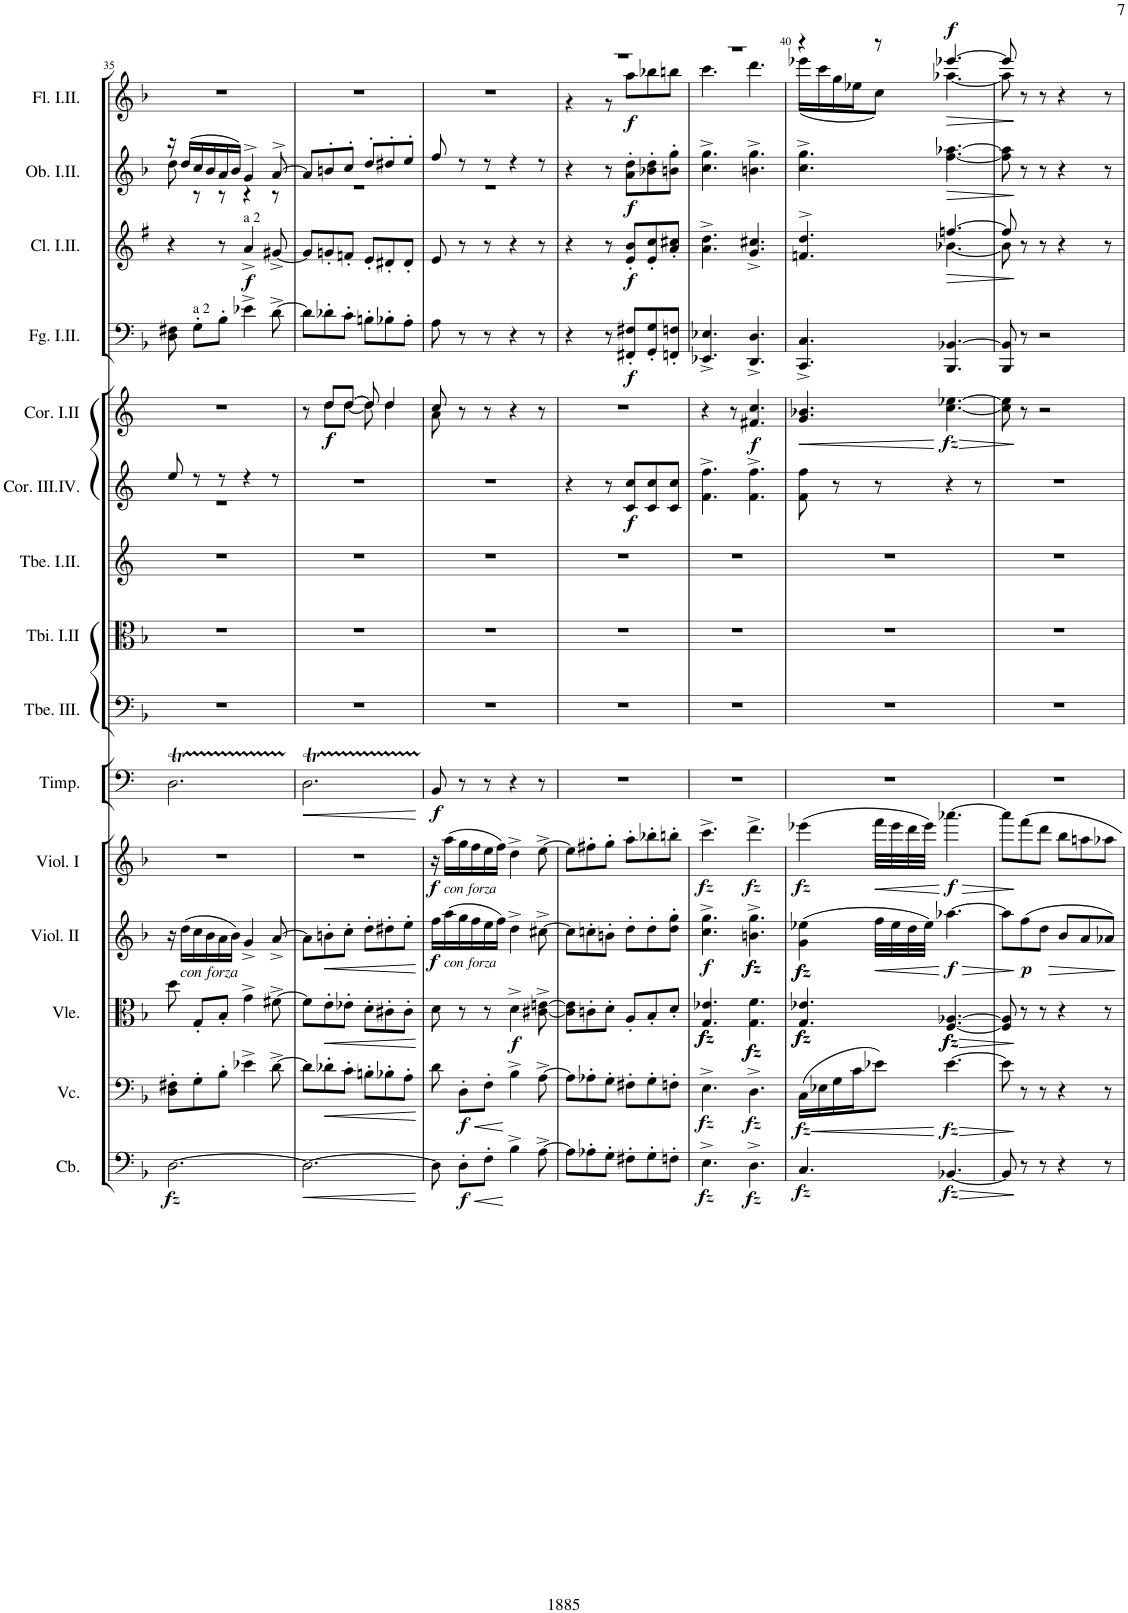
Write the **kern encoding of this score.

**kern	**dynam	**kern	**dynam	**kern	**dynam	**kern	**dynam	**kern	**dynam	**kern	**dynam	**kern	**kern	**kern	**kern	**dynam	**kern	**dynam	**kern	**dynam	**kern	**dynam	**kern	**dynam	**kern	**dynam
*part15	*part15	*part14	*part14	*part13	*part13	*part12	*part12	*part11	*part11	*part10	*part10	*part9	*part8	*part7	*part6	*part6	*part5	*part5	*part4	*part4	*part3	*part3	*part2	*part2	*part1	*part1
*staff15	*staff15	*staff14	*staff14	*staff13	*staff13	*staff12	*staff12	*staff11	*staff11	*staff10	*staff10	*staff9	*staff8	*staff7	*staff6	*staff6	*staff5	*staff5	*staff4	*staff4	*staff3	*staff3	*staff2	*staff2	*staff1	*staff1
*I"Contrabassi	*	*I"Violoncelli	*	*I"Viole	*	*I"Violini II	*	*I"Violini I	*	*I"Timpani D, A	*	*I"Trombone III.	*I"Tromboni I.II.	*I"Trombe I.II. in D	*I"Corni in D III.IV.	*	*I"Corni in F I.II.	*	*I"Fagotti I.II.	*	*I"Clarinetti in B I.II.	*	*I"Oboi I.II.	*	*I"Flauti I.II.	*
*I'Cb.	*	*I'Vc.	*	*I'Vle.	*	*I'Viol. II	*	*I'Viol. I	*	*I'Timp.	*	*I'Tbe. III.	*I'Tbi. I.II	*I'Tbe. I.II.	*I'Cor. III.IV.	*	*I'Cor. I.II	*	*I'Fg. I.II.	*	*I'Cl. I.II.	*	*I'Ob. I.II.	*	*I'Fl. I.II.	*
!!LO:PB:g=z
*clefF4	*	*clefF4	*	*clefC3	*	*clefG2	*	*clefG2	*	*clefF4	*	*clefF4	*clefC3	*clefG2	*clefG2	*	*clefG2	*	*clefF4	*	*clefG2	*	*clefG2	*	*clefG2	*
*Trd7c12	*	*	*	*	*	*	*	*	*	*	*	*	*	*Trd-1c-2	*Trd6c10	*	*Trd4c7	*	*	*	*Trd1c2	*	*	*	*	*
*k[b-]	*	*k[b-]	*	*k[b-]	*	*k[b-]	*	*k[b-]	*	*k[]	*	*k[b-]	*k[b-]	*k[]	*k[]	*	*k[]	*	*k[b-]	*	*k[f#]	*	*k[b-]	*	*k[b-]	*
*M6/8	*	*M6/8	*	*M6/8	*	*M6/8	*	*M6/8	*	*M6/8	*	*M6/8	*M6/8	*M6/8	*M6/8	*	*M6/8	*	*M6/8	*	*M6/8	*	*M6/8	*	*M6/8	*
=35	=35	=35	=35	=35	=35	=35	=35	=35	=35	=35	=35	=35	=35	=35	=35	=35	=35	=35	=35	=35	=35	=35	=35	=35	=35	=35
*	*	*	*	*	*	*	*	*	*	*	*	*	*	*	*^	*	*	*	*	*	*	*	*^	*	*	*
!	!LO:DY:b	!	!	!	!	!	!	!	!	!	!	!	!	!	!	!	!	!	!	!	!	!	!	!	!	!	!	!
[2.D\	fz	8D\' 8F#X\'L	.	8dd\	.	16r	.	2.r	.	2.DT\	.	2.r	2.r	2.r	8ee/	2.r	.	2.r	.	8D\ 8F#X\	.	4r	.	16r	8dd\	.	2.r	.
!	!	!	!	!	!	!LO:TX:b:i:t=con forza	!	!	!	!	!	!	!	!	!	!	!	!	!	!	!	!	!	!	!	!	!	!
.	.	.	.	.	.	(16dd\LL	.	.	.	.	.	.	.	.	.	.	.	.	.	.	.	.	.	(16dd/LL	.	.	.	.
!	!	!	!	!	!	!	!	!	!	!	!	!	!	!	!	!	!	!	!	!LO:TX:a:t=a 2	!	!	!	!	!	!	!	!
.	.	8G'\	.	8G'/L	.	16cc\	.	.	.	.	.	.	.	.	8r	.	.	.	.	8G'\L	.	.	.	16cc/	8r	.	.	.
.	.	.	.	.	.	16b-\	.	.	.	.	.	.	.	.	.	.	.	.	.	.	.	.	.	16b-/	.	.	.	.
.	.	8B-'\J	.	8B-'/J	.	16a\	.	.	.	.	.	.	.	.	8r	.	.	.	.	8B-'\J	.	8r	.	16a/	8r	.	.	.
.	.	.	.	.	.	16b-\JJ)	.	.	.	.	.	.	.	.	.	.	.	.	.	.	.	.	.	16b-/JJ)	.	.	.	.
!	!	!	!	!	!	!	!	!	!	!	!	!	!	!	!	!	!	!	!	!	!	!LO:TX:a:t=a 2	!	!	!	!	!	!
!	!	!	!	!	!	!	!	!	!	!	!	!	!	!	!	!	!	!	!	!	!	!	!LO:DY:b	!	!	!	!	!
.	.	4e-X^\	.	4g^\	.	4g^/	.	.	.	.	.	.	.	.	4r	.	.	.	.	4e-X^\	.	4a^/	f	4g^/	4r	.	.	.
.	.	[8d^\	.	[8f#X^\	.	[8a^/	.	.	.	.	.	.	.	.	8r	.	.	.	.	[8d^\	.	[8g#X^/	.	[8a^/	8r	.	.	.
*	*	*	*	*	*	*	*	*	*	*	*	*	*	*	*v	*v	*	*	*	*	*	*	*	*	*	*	*	*
=36	=36	=36	=36	=36	=36	=36	=36	=36	=36	=36	=36	=36	=36	=36	=36	=36	=36	=36	=36	=36	=36	=36	=36	=36	=36	=36	=36
!	!LO:HP:b	!	!	!	!	!	!	!	!	!	!	!	!	!	!	!	!	!	!	!	!	!	!	!	!	!	!
*	*	*	*	*	*	*	*	*	*	*	*	*	*	*	*	*	*^	*	*	*	*	*	*	*	*	*	*
2.D\_	<	8d\L]	.	8f#\L]	.	8a\L]	.	2.r	.	2.DT\	.	2.r	2.r	2.r	2.r	.	8r	8ryy	.	8d\L]	.	8g#/L]	.	8a/L]	2.r	.	2.r	.
!	!	!	!LO:HP:b	!	!LO:HP:b	!	!LO:HP:b	!	!	!	!	!	!	!	!	!	!	!	!LO:DY:b	!	!	!	!	!	!	!	!	!
.	.	8d-X'\	<	8e'\	<	8bn'\	<	.	.	.	.	.	.	.	.	.	8dd/L	8dd\L	f	8d-X'\	.	8gn'/	.	8bn'/	.	.	.	.
.	.	8c'\J	.	8e-X'\J	.	8cc'\J	.	.	.	.	.	.	.	.	.	.	[8dd/J	[8dd\J	.	8c'\J	.	8fn'/J	.	8cc'/J	.	.	.	.
.	.	8Bn'\L	.	8d'\L	.	8dd'\L	.	.	.	.	.	.	.	.	.	.	8dd/]	8dd\]	.	8Bn'\L	.	8e'/L	.	8dd'/L	.	.	.	.
.	.	8B-X'\	.	8c#X'\	.	8dd#X'\	.	.	.	.	.	.	.	.	.	.	4dd/	4dd\	.	8B-X'\	.	8d#X'/	.	8dd#X'/	.	.	.	.
.	.	8A'\J	.	8c#'\J	.	8ee'\J	.	.	.	.	.	.	.	.	.	.	.	.	.	8A'\J	.	8d#'/J	.	8ee'/J	.	.	.	.
=37	=37	=37	=37	=37	=37	=37	=37	=37	=37	=37	=37	=37	=37	=37	=37	=37	=37	=37	=37	=37	=37	=37	=37	=37	=37	=37	=37	=37
!	!	!	!	!	!	!	!	!	!	!	!LO:DY:b	!	!	!	!	!	!	!	!	!	!	!	!	!	!	!	!	!
8D\]	.	8d\	.	8d\	.	16ff\LL	.	16r	.	8BB/	f	2.r	2.r	2.r	2.r	.	8cc/	8a\	.	8A\	.	8e/	.	8ff/	2.r	.	2.r	.
!	!	!	!	!	!	!	!LO:DY:b	!	!	!	!	!	!	!	!	!	!	!	!	!	!	!	!	!	!	!	!	!
!	!	!	!	!	!	!	!LO:DY:n=1:b	!	!LO:DY:b	!	!	!	!	!	!	!	!	!	!	!	!	!	!	!	!	!	!	!
!	!	!	!	!	!	!	!	!	!LO:DY:n=1:b	!	!	!	!	!	!	!	!	!	!	!	!	!	!	!	!	!	!	!
.	.	.	.	.	.	(16aa\	f other-dynamics	(16aa\LL	f other-dynamics	.	.	.	.	.	.	.	.	.	.	.	.	.	.	.	.	.	.	.
!	!LO:HP:b	!	!LO:HP:b	!	!	!	!	!	!	!	!	!	!	!	!	!	!	!	!	!	!	!	!	!	!	!	!	!
!	!LO:DY:n=1:b	!	!LO:DY:n=1:b	!	!	!	!	!	!	!	!	!	!	!	!	!	!	!	!	!	!	!	!	!	!	!	!	!
8D'\L	< f	8D'\L	< f	8r	.	16gg\	.	16gg\	.	8r	.	.	.	.	.	.	8r	8ryy	.	8r	.	8r	.	8r	.	.	.	.
.	.	.	.	.	.	16ff\	.	16ff\	.	.	.	.	.	.	.	.	.	.	.	.	.	.	.	.	.	.	.	.
8F'\J	.	8F'\J	.	8r	.	16ee\	.	16ee\	.	8r	.	.	.	.	.	.	8r	8ryy	.	8r	.	8r	.	8r	.	.	.	.
.	.	.	.	.	.	16ff\JJ)	.	16ff\JJ)	.	.	.	.	.	.	.	.	.	.	.	.	.	.	.	.	.	.	.	.
!	!	!	!	!	!LO:DY:b	!	!	!	!	!	!	!	!	!	!	!	!	!	!	!	!	!	!	!	!	!	!	!
4B-^\	[	4B-^\	[	4d^\	f	4dd^\	.	4dd^\	.	4r	.	.	.	.	.	.	4r	4ryy	.	4r	.	4r	.	4r	.	.	.	.
[8A^\	.	[8A^\	.	[8c#X\^ [8en\^	.	[8cc#X^\	.	[8ee^\	.	8r	.	.	.	.	.	.	8r	8ryy	.	8r	.	8r	.	8r	.	.	.	.
*	*	*	*	*	*	*	*	*	*	*	*	*	*	*	*	*	*v	*v	*	*	*	*	*	*v	*v	*	*	*
=38	=38	=38	=38	=38	=38	=38	=38	=38	=38	=38	=38	=38	=38	=38	=38	=38	=38	=38	=38	=38	=38	=38	=38	=38	=38	=38
*	*	*	*	*	*	*	*	*	*	*	*	*	*	*	*	*	*	*	*	*	*	*	*	*	*^	*
8A\L]	.	8A\L]	.	8c#\] 8e\]L	.	8cc#\L]	.	8ee\L]	.	2.r	.	2.r	2.r	2.r	4r	.	2.r	.	4r	.	4r	.	4r	.	2.r	4r	.
8A-X'\	.	8A-X'\	.	8cn'\	.	8ccn'\	.	8ff#X'\	.	.	.	.	.	.	.	.	.	.	.	.	.	.	.	.	.	.	.
8G'\J	.	8G'\J	.	8d'\J	.	8bn'\J	.	8gg'\J	.	.	.	.	.	.	8r	.	.	.	8r	.	8r	.	8r	.	.	8r	.
!	!	!	!	!	!	!	!	!	!	!	!	!	!	!	!	!LO:DY:b	!	!	!	!LO:DY:b	!	!LO:DY:b	!	!LO:DY:b	!	!	!LO:DY:b
8F#X'\L	.	8F#X'\L	.	8A'/L	.	8dd'\L	.	8aa'\L	.	.	.	.	.	.	8c/ 8cc/L	f	.	.	8FF#X/' 8F#X/'L	f	8e/' 8b/'L	f	8a\' 8dd\'L	f	.	8aa\L	f
8G'\	.	8G'\	.	8B-'/	.	8dd'\	.	8bb-X'\	.	.	.	.	.	.	8c/ 8cc/	.	.	.	8GG/' 8G/'	.	8e/' 8cc/'	.	8b-X\' 8dd\'	.	.	8bb-X\	.
8Fn'\J	.	8Fn'\J	.	8d'/J	.	8dd\' 8gg\'J	.	8bbn'\J	.	.	.	.	.	.	8c/ 8cc/J	.	.	.	8FFn/' 8Fn/'J	.	8a/' 8cc#X/'J	.	8bn\' 8gg\'J	.	.	8bbn\J	.
=39	=39	=39	=39	=39	=39	=39	=39	=39	=39	=39	=39	=39	=39	=39	=39	=39	=39	=39	=39	=39	=39	=39	=39	=39	=39	=39	=39
!	!LO:DY:b	!	!LO:DY:b	!	!LO:DY:b	!	!	!	!	!	!	!	!	!	!	!	!	!	!	!	!	!	!	!	!	!	!
!	!	!	!	!	!LO:DY:n=1:b	!	!LO:DY:b	!	!LO:DY:b	!	!	!	!	!	!	!	!	!	!	!	!	!	!	!	!	!	!
4.E^\	fz	4.E^\	fz	4.G/ 4.e-X/	fz fz	4.cc\^ 4.gg\^	f	4.ccc^\	fz	2.r	.	2.r	2.r	2.r	4.f\^ 4.ff\^	.	4r	.	4.EE-X/^ 4.E-X/^	.	4.a\^ 4.dd\^	.	4.cc\^ 4.gg\^	.	2.r	4.ccc\	.
.	.	.	.	.	.	.	.	.	.	.	.	.	.	.	.	.	8r	.	.	.	.	.	.	.	.	.	.
!	!LO:DY:b	!	!LO:DY:b	!	!LO:DY:n=2:b	!	!	!	!	!	!	!	!	!	!	!	!	!	!	!	!	!	!	!	!	!	!
!	!	!	!	!	!LO:DY:n=3:b	!	!LO:DY:b	!	!	!	!	!	!	!	!	!	!	!	!	!	!	!	!	!	!	!	!
!	!	!	!	!	!	!	!LO:DY:n=1:b	!	!LO:DY:b	!	!	!	!	!	!	!	!	!LO:DY:b	!	!	!	!	!	!	!	!	!
4.D^\	fz	4.D^\	fz	4.G\ 4.f\	fz fz	4.bn\^ 4.gg\^	fz fz	4.ddd^\	fz	.	.	.	.	.	4.f\^ 4.ff\^	.	4.f#X/ 4.cc/	f	4.DD/^ 4.D/^	.	4.g/^ 4.cc#X/^	.	4.bn\^ 4.gg\^	.	.	4.ddd\	.
=40	=40	=40	=40	=40	=40	=40	=40	=40	=40	=40	=40	=40	=40	=40	=40	=40	=40	=40	=40	=40	=40	=40	=40	=40	=40	=40	=40
!	!LO:DY:b	!	!LO:HP:b	!	!	!	!	!	!	!	!	!	!	!	!	!	!	!LO:HP:b	!	!	!	!	!	!	!	!	!
*	*	*	*	*	*	*	*	*	*	*	*	*	*	*	*	*	*	*	*	*	*^	*	*	*	*	*	*
!	!	!	!LO:DY:n=1:b	!	!LO:DY:b	!	!	!	!	!	!	!	!	!	!	!	!	!	!	!	!	!	!	!	!	!	!	!
!	!	!	!	!	!LO:DY:n=1:b	!	!LO:DY:b	!	!	!	!	!	!	!	!	!	!	!	!	!	!	!	!	!	!	!	!	!
!	!	!	!	!	!	!	!LO:DY:n=1:b	!	!LO:DY:b	!	!	!	!	!	!	!	!	!	!	!	!	!	!	!	!	!	!	!
4.C/	fz	(16C\LL	< fz	4.G/ 4.e-X/	fz fz	(4g\ 4ee-X\	fz fz	(4eee-X\	fz	2.r	.	2.r	2.r	2.r	8f\ 8ff\	.	4.g/ 4.b-X/	<	4.CC/^ 4.C/^	.	4.dd^/	4.fn/	.	4.cc\^ 4.gg\^	.	4r	(16eee-X\LL	.
.	.	16E-X\	.	.	.	.	.	.	.	.	.	.	.	.	.	.	.	.	.	.	.	.	.	.	.	.	16ccc\	.
.	.	16G\	.	.	.	.	.	.	.	.	.	.	.	.	8r	.	.	.	.	.	.	.	.	.	.	.	16gg\	.
.	.	16c\J	.	.	.	.	.	.	.	.	.	.	.	.	.	.	.	.	.	.	.	.	.	.	.	.	16ee-X\J	.
!	!	!	!	!	!	!	!LO:HP:b	!	!LO:HP:b	!	!	!	!	!	!	!	!	!	!	!	!	!	!	!	!	!	!	!
.	.	8e-X\J)	.	.	.	32ff\LLL	<	32fff\LLL	<	.	.	.	.	.	8r	.	.	.	.	.	.	.	.	.	.	8r	8cc\J)	.
.	.	.	.	.	.	32ee-\	.	32eee-\	.	.	.	.	.	.	.	.	.	.	.	.	.	.	.	.	.	.	.	.
.	.	.	.	.	.	32dd\	.	32ddd\	.	.	.	.	.	.	.	.	.	.	.	.	.	.	.	.	.	.	.	.
.	.	.	.	.	.	32ee-\JJJ)	.	32eee-\JJJ)	.	.	.	.	.	.	.	.	.	.	.	.	.	.	.	.	.	.	.	.
!	!LO:DY:b	!	!LO:DY:n=2:b	!	!LO:DY:n=2:b	!	!LO:HP:n=1:b	!	!	!	!	!	!	!	!	!	!	!	!	!	!	!	!	!	!	!	!	!LO:HP:b
!	!	!	!	!	!LO:DY:n=3:b	!	!LO:DY:n=2:b	!	!LO:DY:b	!	!	!	!	!	!	!	!	!LO:DY:b	!	!	!	!	!	!	!	!	!	!LO:DY:n=1:a
[4.BB-X/	fz	[4.e-\	[ fz	[4.F/ [4.A-X/	fz fz	[4.aa-X\	[ > f	[4.aaa-X\	f	.	.	.	.	.	4r	.	[4.cc\ [4.ee-X\	fz	4.BBB-/ [4.BB-X/	.	[4.ffn/	[4.b-X\	.	[4.ff\ [4.aa-X\	.	[4.eee-X/	[4.aa-X\	> f
.	.	.	.	.	.	.	.	.	.	.	.	.	.	.	8r	.	.	.	.	.	.	.	.	.	.	.	.	.
=41	=41	=41	=41	=41	=41	=41	=41	=41	=41	=41	=41	=41	=41	=41	=41	=41	=41	=41	=41	=41	=41	=41	=41	=41	=41	=41	=41	=41
8BB-/]	.	8e-\]	.	8F/] 8A-/]	.	8aa-\L]	.	8aaa-\L]	.	2.r	.	2.r	2.r	2.r	2.r	.	8cc\] 8ee-\]	.	8BBB-/ 8BB-/]	.	8ff/]	8b-\]	.	8ff\] 8aa-\]	.	8eee-/]	8aa-\]	.
!	!	!	!	!	!	!	!LO:DY:n=1:b	!	!	!	!	!	!	!	!	!	!	!	!	!	!	!	!	!	!	!	!	!
8r	[	8r	[	8r	[	(8ff\	[ p	8fff\	[	.	.	.	.	.	.	.	8r	[	8r	.	8r	8ryy	.	8r	.	8r	8ryy	]
8r	.	8r	.	8r	.	8dd\J	.	8ddd\J	.	.	.	.	.	.	.	.	2r	.	2r	.	8r	8ryy	.	8r	.	8r	8ryy	.
4r	.	4r	.	4r	.	8b-/L	.	8bb-\L	.	.	.	.	.	.	.	.	.	.	.	.	4r	4ryy	.	4r	.	4r	4ryy	.
.	.	.	.	.	.	8a/	.	8aan\	.	.	.	.	.	.	.	.	.	.	.	.	.	.	.	.	.	.	.	.
8r	.	8r	.	8r	.	8a-X/J)	.	8aa-X\J	.	.	.	.	.	.	.	.	.	.	.	.	8r	8ryy	.	8r	.	8r	8ryy	.
*	*	*	*	*	*	*	*	*	*	*	*	*	*	*	*	*	*	*	*	*	*v	*v	*	*	*	*v	*v	*
.	.	.	.	.	.	.	]	.	.	.	.	.	.	.	.	.	.	.	.	.	.	.	.	.	.	.
=	=	=	=	=	=	=	=	=	=	=	=	=	=	=	=	=	=	=	=	=	=	=	=	=	=	=
*-	*-	*-	*-	*-	*-	*-	*-	*-	*-	*-	*-	*-	*-	*-	*-	*-	*-	*-	*-	*-	*-	*-	*-	*-	*-	*-
